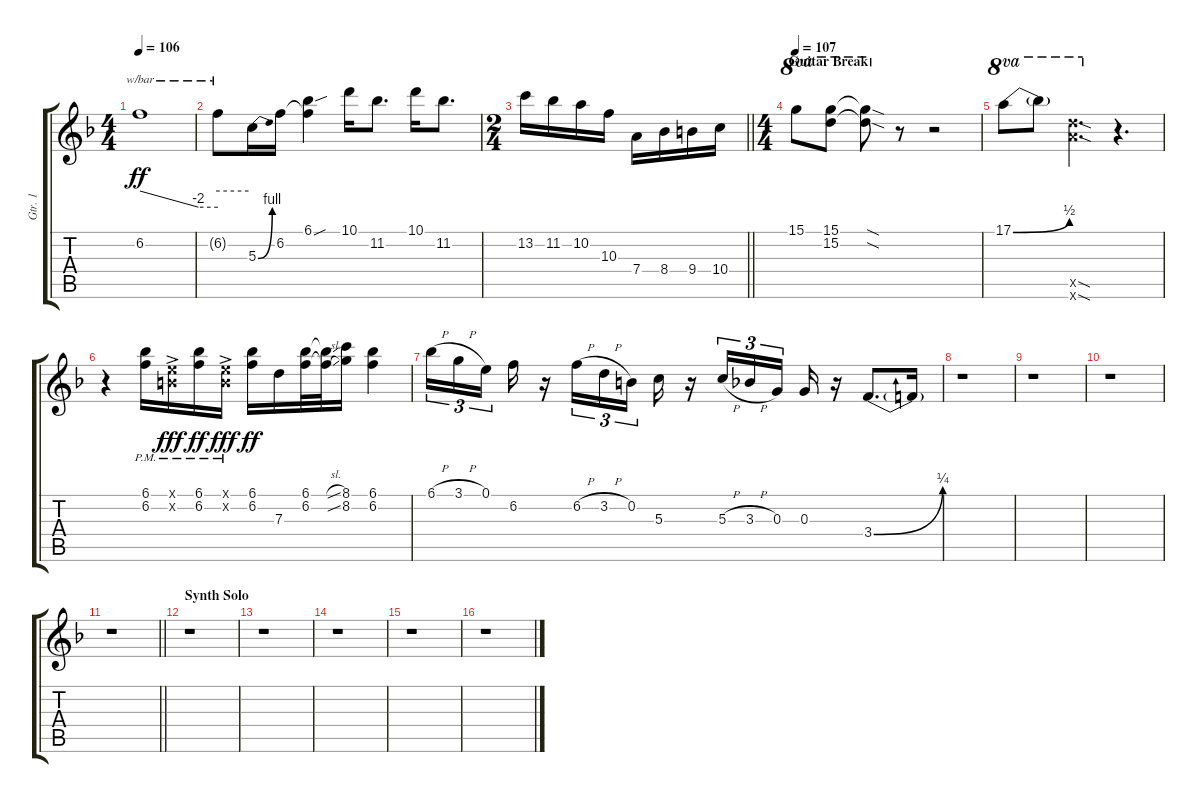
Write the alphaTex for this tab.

\track ("Gtr. 1" "Gtr. 1") {instrument distortionguitar}
\staff {score tabs}
\tuning (E4 B3 G3 D3 A2 E2) {hide}
\ts (4 4)
\tempo 106
\clef g2
\ks f
6.2{t}.1{tbe (custom default 0 0 45 -8 60 -8) dy ff} |
6.2{t}.8{tbe (hold default 0 0 60 0)} 5.3{be (bend 0 0 60 4)}.16 6.2.16 (6.1{sou} 6.2{t}).4 10.1.16 11.2.8{d} 10.1.16 11.2.8{d} |
\ts (2 4)
\barLineRight lightlight
13.2.16 11.2.16 10.2.16 10.3.16 7.4.16 8.4.16 9.4.16 10.4.16 |
\ts (4 4)
\section ("" "Guitar Break")
\tempo 107
15.1.8{ot 8va} (15.1 15.2).8{ot 8va} (15.1{sod t} 15.2{sod t}).8{ot 8va} r.8 r.2 |
17.1{be (bend 0 0 60 2)}.8{ot 8va} 17.1{t}.8{ot 8va} (29.5{sod x} 29.6{sod x}).4{d ot 8va} r.4{d} |
r.4 (6.1{pm} 6.2{pm}).16 (0.1{ac pm x} 0.2{ac pm x}).16{dy fff} (6.1{pm} 6.2{pm}).16{dy ff} (0.1{ac pm x} 0.2{ac pm x}).16{dy fff} (6.1 6.2).16{dy ff} 7.3.16 (6.1 6.2).32 (6.1{sl t} 6.2{sl t}).32 (8.1 8.2).16 (6.1 6.2).4 |
6.1{h}.16{tu (3 2)} 3.1{h}.16{tu (3 2)} 0.1.16{tu (3 2) beam splitsecondary} 6.2.16 r.16 6.2{h}.16{tu (3 2)} 3.2{h}.16{tu (3 2)} 0.2.16{tu (3 2) beam splitsecondary} 5.3.16 r.16 5.3{h}.16{tu (3 2)} 3.3{h}.16{tu (3 2)} 0.3.16{tu (3 2) beam splitsecondary} 0.3.16 r.16 3.4{be (bend 0 0 60 1)}.8{d} 3.4{t}.16 |
r.1 |
r.1 |
r.1 |
\barLineRight lightlight
r.1 |
\section ("" "Synth Solo")
r.1 |
r.1 |
r.1 |
r.1 |
r.1
